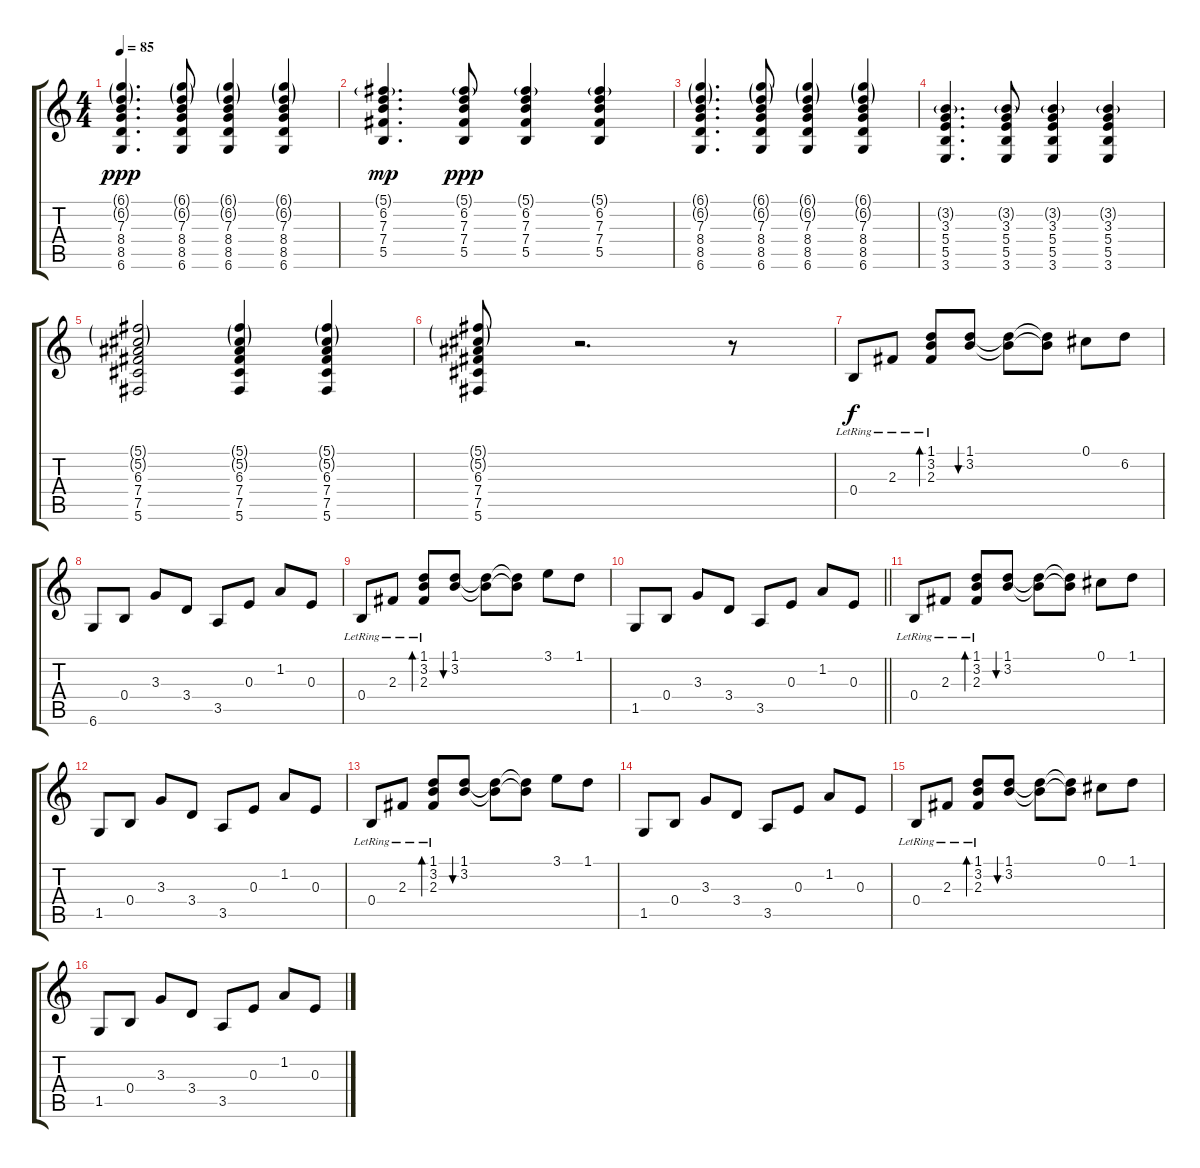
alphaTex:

\track "" {instrument acousticguitarsteel}
\staff {score tabs}
\tuning (Db4 Ab3 E3 B2 Gb2 Db2) {hide}
\ts (4 4)
\tempo 85
\clef g2
\ks c
(6.1{g} 6.2{g} 7.3 8.4 8.5 6.6).4{d dy ppp} (6.1{g} 6.2{g} 7.3 8.4 8.5 6.6).8 (6.1{g} 6.2{g} 7.3 8.4 8.5 6.6).4 (6.1{g} 6.2{g} 7.3 8.4 8.5 6.6).4 |
(5.1{g} 6.2 7.3 7.4 5.5).4{d dy mp} (5.1{g} 6.2 7.3 7.4 5.5).8{dy ppp} (5.1{g} 6.2 7.3 7.4 5.5).4 (5.1{g} 6.2 7.3 7.4 5.5).4 |
(6.1{g} 6.2{g} 7.3 8.4 8.5 6.6).4{d} (6.1{g} 6.2{g} 7.3 8.4 8.5 6.6).8 (6.1{g} 6.2{g} 7.3 8.4 8.5 6.6).4 (6.1{g} 6.2{g} 7.3 8.4 8.5 6.6).4 |
(3.2{g} 3.3 5.4 5.5 3.6).4{d} (3.2{g} 3.3 5.4 5.5 3.6).8 (3.2{g} 3.3 5.4 5.5 3.6).4 (3.2{g} 3.3 5.4 5.5 3.6).4 |
(5.1{g} 5.2{g} 6.3 7.4 7.5 5.6).2 (5.1{g} 5.2{g} 6.3 7.4 7.5 5.6).4 (5.1{g} 5.2{g} 6.3 7.4 7.5 5.6).4 |
(5.1{g} 5.2{g} 6.3 7.4 7.5 5.6).8 r.2{d} r.8 |
0.4{lr}.8{dy f} 2.3{lr}.8 (1.1 3.2 2.3{lr}).8{bd 240} (1.1 3.2).8{bu 240} (1.1{t} 3.2{t}).8 (1.1{t} 3.2{t}).8 0.1.8 6.2.8 |
6.6.8 0.4.8 3.3.8 3.4.8 3.5.8 0.3.8 1.2.8 0.3.8 |
0.4{lr}.8 2.3{lr}.8 (1.1 3.2 2.3{lr}).8{bd 240} (1.1 3.2).8{bu 240} (1.1{t} 3.2{t}).8 (1.1{t} 3.2{t}).8 3.1.8 1.1.8 |
\barLineRight lightlight
1.5.8 0.4.8 3.3.8 3.4.8 3.5.8 0.3.8 1.2.8 0.3.8 |
0.4{lr}.8 2.3{lr}.8 (1.1 3.2 2.3{lr}).8{bd 240} (1.1 3.2).8{bu 240} (1.1{t} 3.2{t}).8 (1.1{t} 3.2{t}).8 0.1.8 1.1.8 |
1.5.8 0.4.8 3.3.8 3.4.8 3.5.8 0.3.8 1.2.8 0.3.8 |
0.4{lr}.8 2.3{lr}.8 (1.1 3.2 2.3{lr}).8{bd 240} (1.1 3.2).8{bu 240} (1.1{t} 3.2{t}).8 (1.1{t} 3.2{t}).8 3.1.8 1.1.8 |
1.5.8 0.4.8 3.3.8 3.4.8 3.5.8 0.3.8 1.2.8 0.3.8 |
0.4{lr}.8 2.3{lr}.8 (1.1 3.2 2.3{lr}).8{bd 240} (1.1 3.2).8{bu 240} (1.1{t} 3.2{t}).8 (1.1{t} 3.2{t}).8 0.1.8 1.1.8 |
1.5.8 0.4.8 3.3.8 3.4.8 3.5.8 0.3.8 1.2.8 0.3.8
